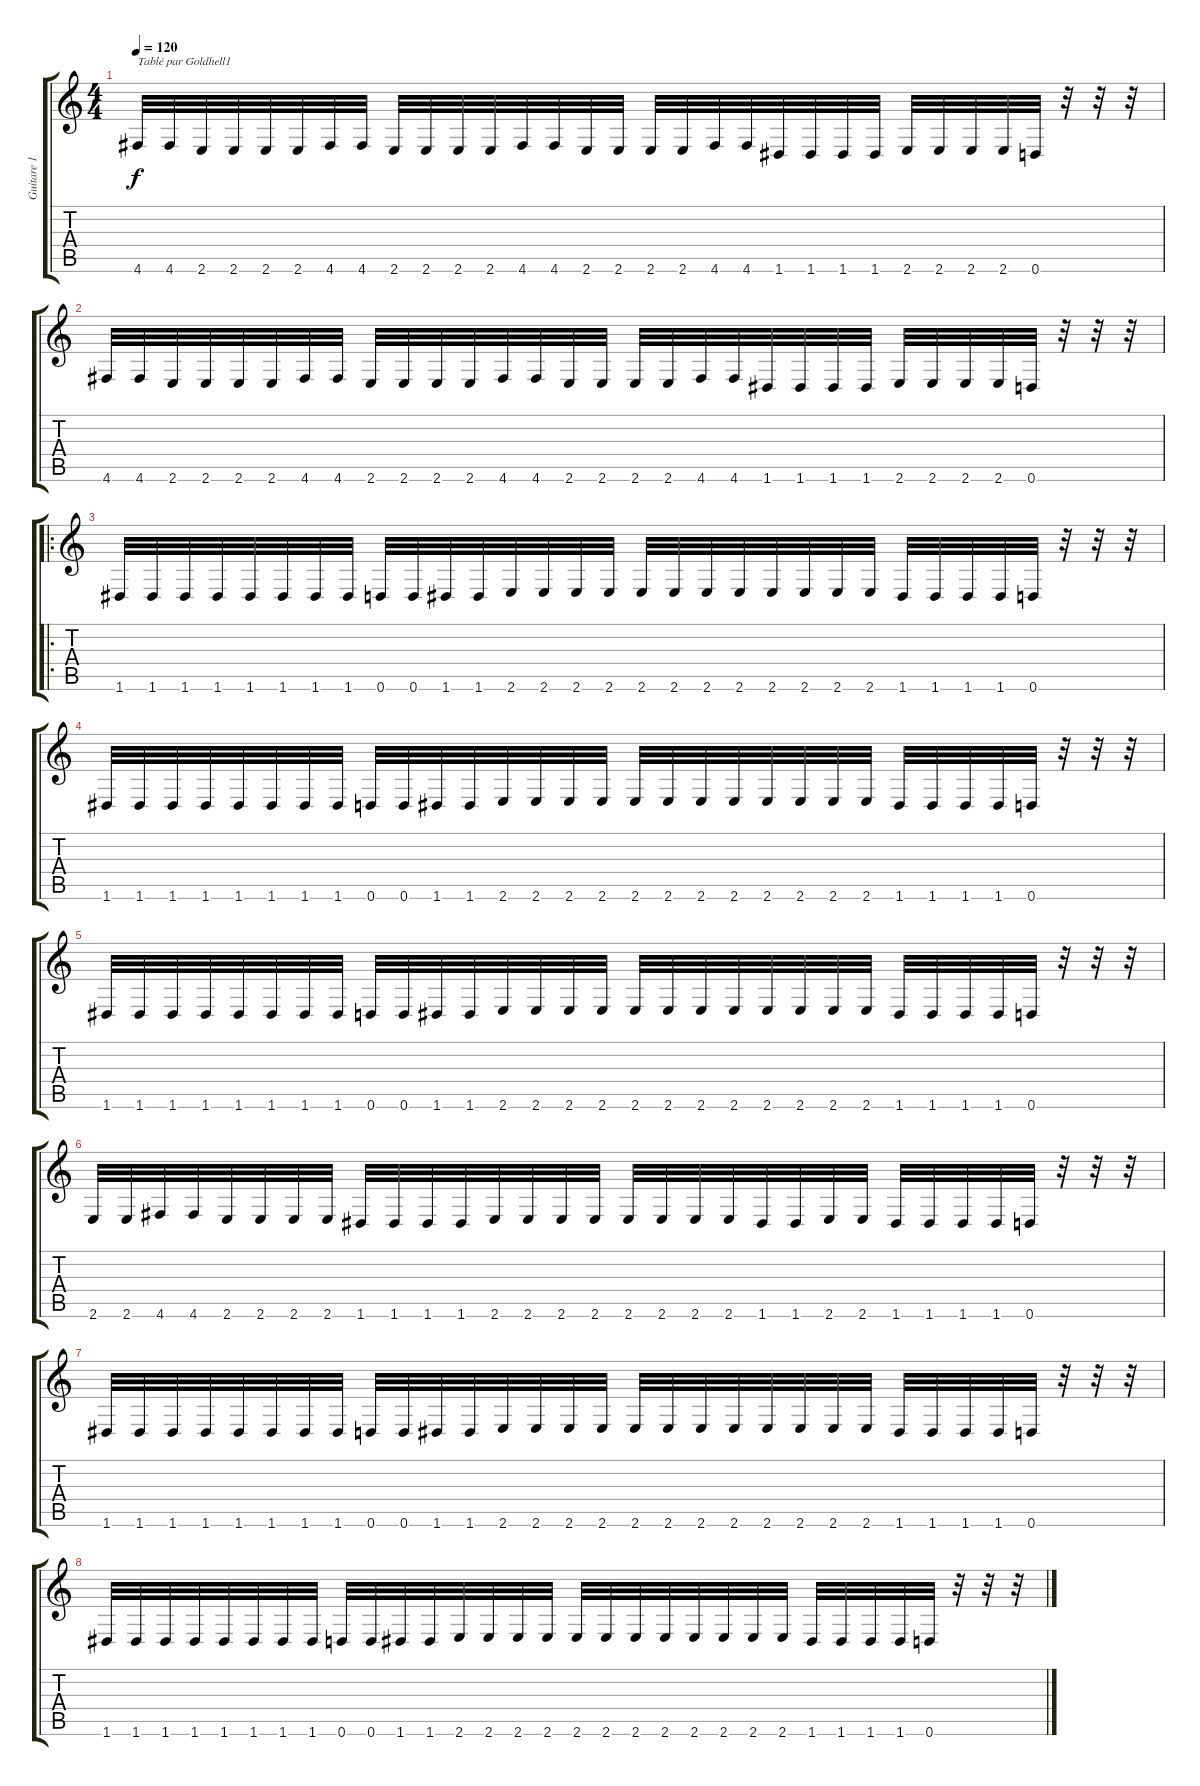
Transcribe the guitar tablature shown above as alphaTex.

\track ("Guitare 1" "Guitare 1") {instrument distortionguitar}
\staff {score tabs}
\tuning (E4 B3 G3 D3 A2 D2) {hide}
\ts (4 4)
\tempo 120
\clef g2
\ks c
4.6.32{txt "Tablé par Goldhell1" dy f instrument distortionguitar} 4.6.32 2.6.32 2.6.32 2.6.32 2.6.32 4.6.32 4.6.32 2.6.32 2.6.32 2.6.32 2.6.32 4.6.32 4.6.32 2.6.32 2.6.32 2.6.32 2.6.32 4.6.32 4.6.32 1.6.32 1.6.32 1.6.32 1.6.32 2.6.32 2.6.32 2.6.32 2.6.32 0.6.32 r.32 r.32 r.32 |
4.6.32 4.6.32 2.6.32 2.6.32 2.6.32 2.6.32 4.6.32 4.6.32 2.6.32 2.6.32 2.6.32 2.6.32 4.6.32 4.6.32 2.6.32 2.6.32 2.6.32 2.6.32 4.6.32 4.6.32 1.6.32 1.6.32 1.6.32 1.6.32 2.6.32 2.6.32 2.6.32 2.6.32 0.6.32 r.32 r.32 r.32 |
\ro
1.6.32 1.6.32 1.6.32 1.6.32 1.6.32 1.6.32 1.6.32 1.6.32 0.6.32 0.6.32 1.6.32 1.6.32 2.6.32 2.6.32 2.6.32 2.6.32 2.6.32 2.6.32 2.6.32 2.6.32 2.6.32 2.6.32 2.6.32 2.6.32 1.6.32 1.6.32 1.6.32 1.6.32 0.6.32 r.32 r.32 r.32 |
1.6.32 1.6.32 1.6.32 1.6.32 1.6.32 1.6.32 1.6.32 1.6.32 0.6.32 0.6.32 1.6.32 1.6.32 2.6.32 2.6.32 2.6.32 2.6.32 2.6.32 2.6.32 2.6.32 2.6.32 2.6.32 2.6.32 2.6.32 2.6.32 1.6.32 1.6.32 1.6.32 1.6.32 0.6.32 r.32 r.32 r.32 |
1.6.32 1.6.32 1.6.32 1.6.32 1.6.32 1.6.32 1.6.32 1.6.32 0.6.32 0.6.32 1.6.32 1.6.32 2.6.32 2.6.32 2.6.32 2.6.32 2.6.32 2.6.32 2.6.32 2.6.32 2.6.32 2.6.32 2.6.32 2.6.32 1.6.32 1.6.32 1.6.32 1.6.32 0.6.32 r.32 r.32 r.32 |
2.6.32 2.6.32 4.6.32 4.6.32 2.6.32 2.6.32 2.6.32 2.6.32 1.6.32 1.6.32 1.6.32 1.6.32 2.6.32 2.6.32 2.6.32 2.6.32 2.6.32 2.6.32 2.6.32 2.6.32 1.6.32 1.6.32 2.6.32 2.6.32 1.6.32 1.6.32 1.6.32 1.6.32 0.6.32 r.32 r.32 r.32 |
1.6.32 1.6.32 1.6.32 1.6.32 1.6.32 1.6.32 1.6.32 1.6.32 0.6.32 0.6.32 1.6.32 1.6.32 2.6.32 2.6.32 2.6.32 2.6.32 2.6.32 2.6.32 2.6.32 2.6.32 2.6.32 2.6.32 2.6.32 2.6.32 1.6.32 1.6.32 1.6.32 1.6.32 0.6.32 r.32 r.32 r.32 |
1.6.32 1.6.32 1.6.32 1.6.32 1.6.32 1.6.32 1.6.32 1.6.32 0.6.32 0.6.32 1.6.32 1.6.32 2.6.32 2.6.32 2.6.32 2.6.32 2.6.32 2.6.32 2.6.32 2.6.32 2.6.32 2.6.32 2.6.32 2.6.32 1.6.32 1.6.32 1.6.32 1.6.32 0.6.32 r.32 r.32 r.32
